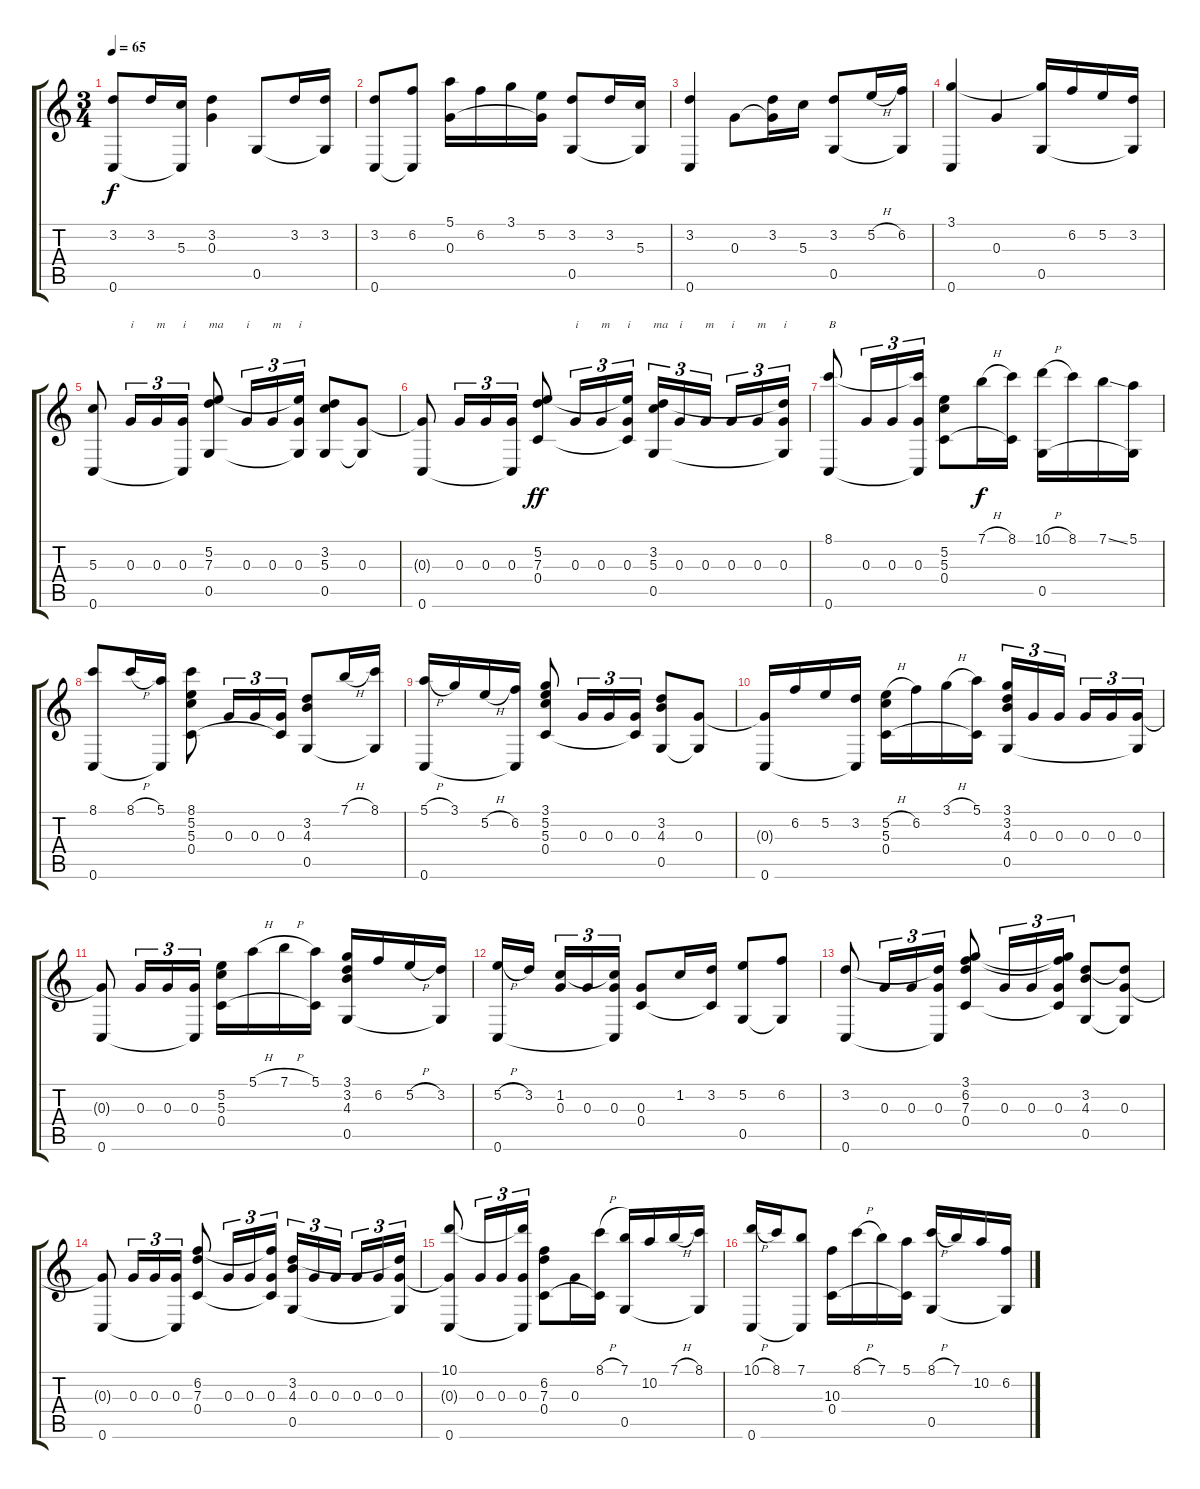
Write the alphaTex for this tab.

\track "" {instrument acousticguitarsteel}
\staff {score tabs}
\tuning (E4 B3 G3 C3 G2 C2) {hide}
\ts (3 4)
\tempo 65
\clef g2
\ks c
(3.2 0.6).8{dy f} 3.2.16 (5.3 0.6{t}).16 (3.2 0.3).4 0.5.8 3.2.16 (3.2 0.5{t}).16 |
(3.2 0.6).8 (6.2 0.6{t}).8 (5.1 0.3).16 6.2.16 3.1.16 (5.2 0.3{t}).16 (3.2 0.5).8 3.2.16 (5.3 0.5{t}).16 |
(3.2 0.6).4 0.3.8 (3.2 0.3{t}).16 5.3.16 (3.2 0.5).8 5.2{h}.16 (6.2 0.5{t}).16 |
(3.1 0.6).4 0.3.4 (3.1{t} 0.5).16 6.2.16 5.2.16 (3.2 0.5{t}).16 |
(5.3 0.6).8{volume 7} 0.3.16{tu (3 2) txt "i"} 0.3.16{tu (3 2) txt "m"} (0.3 0.6{t}).16{tu (3 2) txt "i"} (5.2 7.3 0.5).8{txt "ma"} 0.3.16{tu (3 2) txt "i" volume 10} 0.3.16{tu (3 2) txt "m"} (5.2{t} 0.3 0.5{t}).16{tu (3 2) txt "i"} (3.2 5.3 0.5).8 (0.3 0.5{t}).8 |
(0.3{t} 0.6).8 0.3.16{tu (3 2)} 0.3.16{tu (3 2)} (0.3 0.6{t}).16{tu (3 2)} (5.2 7.3 0.4).8{dy ff volume 16} 0.3.16{tu (3 2) txt "i"} 0.3.16{tu (3 2) txt "m"} (5.2{t} 0.3 0.4{t}).16{tu (3 2) txt "i"} (3.2 5.3 0.5).16{tu (3 2) txt "ma"} 0.3.16{tu (3 2) txt "i"} 0.3.16{tu (3 2) txt "m" beam splitsecondary} 0.3.16{tu (3 2) txt "i"} 0.3.16{tu (3 2) txt "m"} (3.2{t} 0.3 0.5{t}).16{tu (3 2) txt "i"} |
(8.1 0.6).8{txt "B" volume 13} 0.3.16{tu (3 2)} 0.3.16{tu (3 2)} (8.1{t} 0.3 0.6{t}).16{tu (3 2)} (5.2 5.3 0.4).8 7.1{h}.16{dy f} (8.1 0.4{t}).16 (10.1{h} 0.5).16 8.1.16 7.1{ss}.16 (5.1 0.5{t}).16 |
(8.1 0.6).8 8.1{h}.16 (5.1 0.6{t}).16 (8.1 5.2 5.3 0.4).8 0.3.16{tu (3 2)} 0.3.16{tu (3 2)} (0.3 0.4{t}).16{tu (3 2)} (3.2 4.3 0.5).8 7.1{h}.16 (8.1 0.5{t}).16 |
(5.1{h} 0.6).16 3.1.16 5.2{h}.16 (6.2 0.6{t}).16 (3.1 5.2 5.3 0.4).8 0.3.16{tu (3 2)} 0.3.16{tu (3 2)} (0.3 0.4{t}).16{tu (3 2)} (3.2 4.3 0.5).8 (0.3 0.5{t}).8 |
(0.3{t} 0.6).16 6.2.16 5.2.16 (3.2 0.6{t}).16 (5.2{h} 5.3 0.4).16 6.2.16 3.1{h}.16 (5.1 0.4{t}).16 (3.1 3.2 4.3 0.5).16{tu (3 2)} 0.3.16{tu (3 2)} 0.3.16{tu (3 2) beam splitsecondary} 0.3.16{tu (3 2)} 0.3.16{tu (3 2)} (0.3 0.5{t}).16{tu (3 2)} |
(0.3{t} 0.6).8 0.3.16{tu (3 2)} 0.3.16{tu (3 2)} (0.3 0.6{t}).16{tu (3 2)} (5.2 5.3 0.4).16 5.1{h}.16 7.1{h}.16 (5.1 0.4{t}).16 (3.1 3.2 4.3 0.5).16 6.2.16 5.2{h}.16 (3.2 0.5{t}).16 |
(5.2{h} 0.6).16 3.2.16{beam splitsecondary} (1.2 0.3).16{tu (3 2)} 0.3.16{tu (3 2)} (1.2{t} 0.3 0.6{t}).16{tu (3 2)} (0.3 0.4).8 1.2.16 (3.2 0.4{t}).16 (5.2 0.5).8 (6.2 0.5{t}).8 |
(3.2 0.6).8 0.3.16{tu (3 2)} 0.3.16{tu (3 2)} (3.2{t} 0.3 0.6{t}).16{tu (3 2)} (3.1 6.2 7.3 0.4).8 0.3.16{tu (3 2)} 0.3.16{tu (3 2)} (3.1{t} 6.2{t} 0.3 0.4{t}).16{tu (3 2)} (3.2 4.3 0.5).8 (3.2{t} 0.3 0.5{t}).8 |
(0.3{t} 0.6).8 0.3.16{tu (3 2)} 0.3.16{tu (3 2)} (0.3 0.6{t}).16{tu (3 2)} (6.2 7.3 0.4).8 0.3.16{tu (3 2)} 0.3.16{tu (3 2)} (6.2{t} 0.3 0.4{t}).16{tu (3 2)} (3.2 4.3 0.5).16{tu (3 2)} 0.3.16{tu (3 2)} 0.3.16{tu (3 2) beam splitsecondary} 0.3.16{tu (3 2)} 0.3.16{tu (3 2)} (3.2{t} 0.3 0.5{t}).16{tu (3 2)} |
(10.1 0.3{t} 0.6).8 0.3.16{tu (3 2)} 0.3.16{tu (3 2)} (10.1{t} 0.3 0.6{t}).16{tu (3 2)} (6.2 7.3 0.4).8 0.3.16 (8.1{h} 0.4{t}).16 (7.1 0.5).16 10.2.16 7.1{h}.16 (8.1 0.5{t}).16 |
(10.1{h} 0.6).16 8.1.16 (7.1 0.6{t}).8 (10.3 0.4).16 8.1{h}.16 7.1.16 (5.1 0.4{t}).16 (8.1{h} 0.5).16 7.1.16 10.2.16 (6.2 0.5{t}).16
